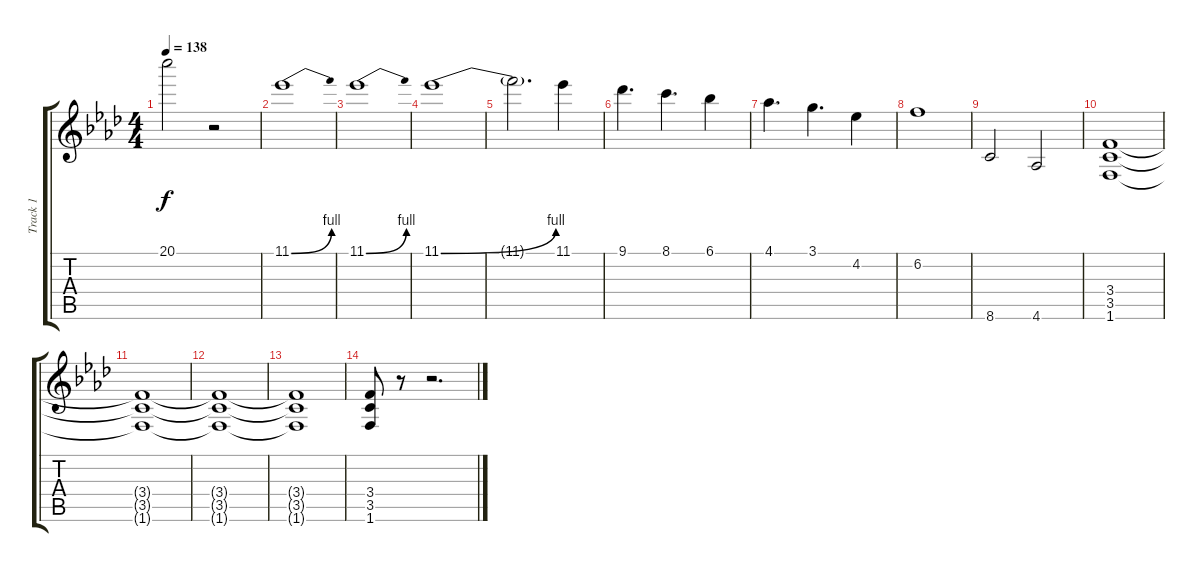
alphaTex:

\track ("Track 1" "Track 1") {instrument distortionguitar}
\staff {score tabs}
\tuning (E4 B3 G3 D3 A2 E2) {hide}
\ts (4 4)
\tempo 138
\clef g2
\ks ab
20.1.2{dy f} r.2 |
11.1{be (bend 0 0 60 4)}.1 |
11.1{be (bend 0 0 60 4)}.1 |
11.1{be (bend 0 0 60 4)}.1 |
11.1{t}.2{d} 11.1.4 |
9.1.4{d} 8.1.4{d} 6.1.4 |
4.1.4{d} 3.1.4{d} 4.2.4 |
6.2.1 |
8.6.2 4.6.2 |
(3.4 3.5 1.6).1 |
(3.4{t} 3.5{t} 1.6{t}).1 |
(3.4{t} 3.5{t} 1.6{t}).1 |
(3.4{t} 3.5{t} 1.6{t}).1 |
(3.4 3.5 1.6).8 r.8 r.2{d}
